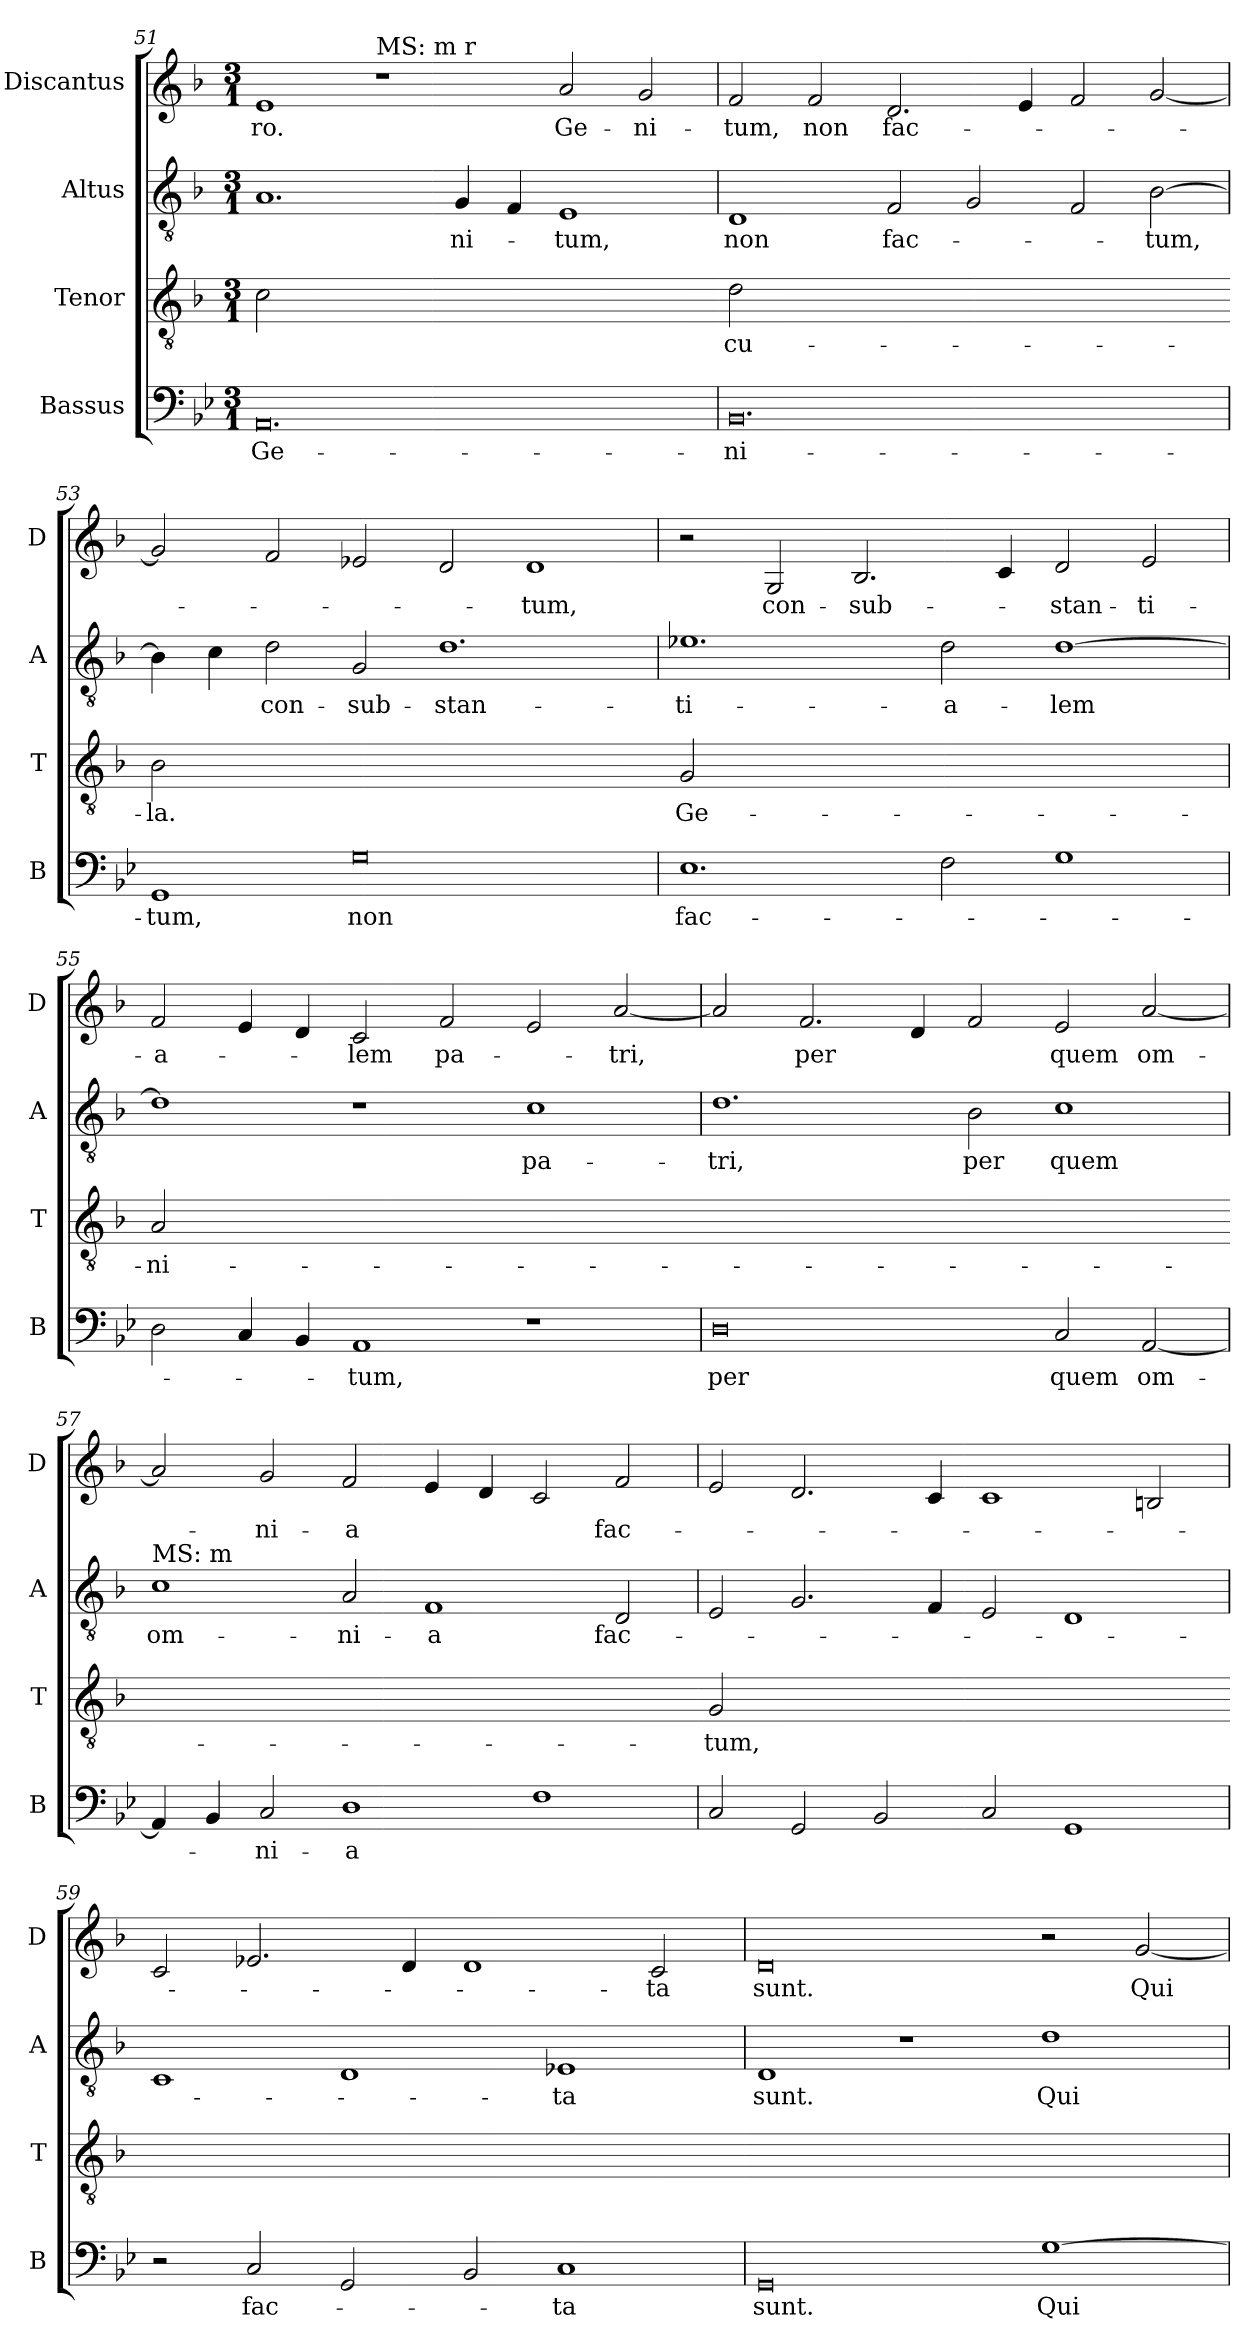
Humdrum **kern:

**kern	**text	**kern	**text	**kern	**text	**kern	**text
*part4	*part4	*part3	*part3	*part2	*part2	*part1	*part1
*staff4	*staff4	*staff3	*staff3	*staff2	*staff2	*staff1	*staff1
*I"Bassus	*	*I"Tenor	*	*I"Altus	*	*I"Discantus	*
*I'B	*	*I'T	*	*I'A	*	*I'D	*
*clefF4	*	*clefGv2	*	*clefGv2	*	*clefG2	*
*k[b-e-]	*	*k[b-]	*	*k[b-]	*	*k[b-]	*
*g:	*	*d:	*	*d:	*	*d:	*
*M3/1	*	*M3/1	*	*M3/1	*	*M3/1	*
=51	=51	=51	=51	=51	=51	=51	=51
!	!	!LO:N:vis=2	!	!	!	!	!
0.AA	Ge-	0.c	.	1.A	.	1e	-ro.
!	!	!	!	!	!	!LO:TX:a:t=MS&colon; m r	!
.	.	.	.	.	.	1r	.
.	.	.	.	4G	-ni-	.	.
.	.	.	.	4F	.	.	.
.	.	.	.	1E	-tum,	2a	Ge-
.	.	.	.	.	.	2g	-ni-
=52	=52	=52-	=52	=52	=52	=52	=52
!	!	!LO:N:vis=2	!	!	!	!	!
0.BB-	-ni-	0.d	-cu-	1D	non	2f	-tum,
.	.	.	.	.	.	2f	non
.	.	.	.	2F	fac-	2.d	fac-
.	.	.	.	2G	.	.	.
.	.	.	.	.	.	4e	.
.	.	.	.	2F	.	2f	.
.	.	.	.	[2B-	-tum,	[2g	.
=53	=53	=53-	=53	=53	=53	=53	=53
!	!	!LO:N:vis=2	!	!	!	!	!
1GG	-tum,	0.B-	-la.	4B-]	.	2g]	.
.	.	.	.	4c	.	.	.
.	.	.	.	2d	con-	2f	.
0G	non	.	.	2G	-sub-	2e-X	.
.	.	.	.	1.d	-stan-	2d	.
.	.	.	.	.	.	1d	-tum,
=54	=54	=54-	=54	=54	=54	=54	=54
!	!	!LO:N:vis=2	!	!	!	!	!
1.E-	fac-	0.G	Ge-	1.e-X	-ti-	2r	.
.	.	.	.	.	.	2G	con-
.	.	.	.	.	.	2.B-	-sub-
2F	.	.	.	2d	-a-	.	.
.	.	.	.	.	.	4c	.
1G	.	.	.	[1d	-lem	2d	-stan-
.	.	.	.	.	.	2e	-ti-
=55	=55	=55	=55	=55	=55	=55	=55
!	!	!LO:N:vis=2	!	!	!	!	!
2D	.	[y0.A	-ni-	1d]	.	2f	-a-
4C	.	.	.	.	.	4e	.
4BB-	.	.	.	.	.	4d	.
1AA	-tum,	.	.	1r	.	2c	-lem
.	.	.	.	.	.	2f	pa-
1r	.	.	.	1c	pa-	2e	.
.	.	.	.	.	.	[2a	-tri,
=56	=56	=56-	=56	=56	=56	=56	=56
!	!	!LO:N:vis=2	!	!	!	!	!
0D	per	0.Ayy_	.	1.d	-tri,	2a]	.
.	.	.	.	.	.	2.f	per
.	.	.	.	.	.	4d	.
.	.	.	.	2B-	per	2f	.
2C	quem	.	.	1c	quem	2e	quem
[2AA	om-	.	.	.	.	[2a	om-
=57	=57	=57-	=57	=57	=57	=57	=57
!	!	!	!	!LO:TX:a:t=MS&colon; m	!	!	!
!	!	!LO:N:vis=2	!	!	!	!	!
4AA]	.	0.Ayy]	.	1c	om-	2a]	.
4BB-	.	.	.	.	.	.	.
2C	-ni-	.	.	.	.	2g	-ni-
1D	-a	.	.	2A	-ni-	2f	-a
.	.	.	.	1F	-a	4e	.
.	.	.	.	.	.	4d	.
1F	.	.	.	.	.	2c	.
.	.	.	.	2D	fac-	2f	fac-
=58	=58	=58-	=58	=58	=58	=58	=58
!	!	!LO:N:vis=2	!	!	!	!	!
2C	.	[y0.G	-tum,	2E	.	2e	.
2GG	.	.	.	2.G	.	2.d	.
2BB-	.	.	.	.	.	.	.
.	.	.	.	4F	.	4c	.
2C	.	.	.	2E	.	1c	.
1GG	.	.	.	1D	.	.	.
.	.	.	.	.	.	2Bn	.
=59	=59	=59-	=59	=59	=59	=59	=59
!	!	!LO:N:vis=2	!	!	!	!	!
2r	.	0.Gyy_	.	1C	.	2c	.
2C	fac-	.	.	.	.	2.e-X	.
2GG	.	.	.	1D	.	.	.
.	.	.	.	.	.	4d	.
2BB-	.	.	.	.	.	1d	.
1C	-ta	.	.	1E-X	-ta	.	.
.	.	.	.	.	.	2c	-ta
=60	=60	=60-	=60	=60	=60	=60	=60
!	!	!LO:N:vis=2	!	!	!	!	!
0GG	sunt.	0.Gyy]	.	1D	sunt.	0d	sunt.
.	.	.	.	1r	.	.	.
[1G	Qui	.	.	1d	Qui	2r	.
.	.	.	.	.	.	[2g	Qui
=	=	=	=	=	=	=	=
*-	*-	*-	*-	*-	*-	*-	*-
